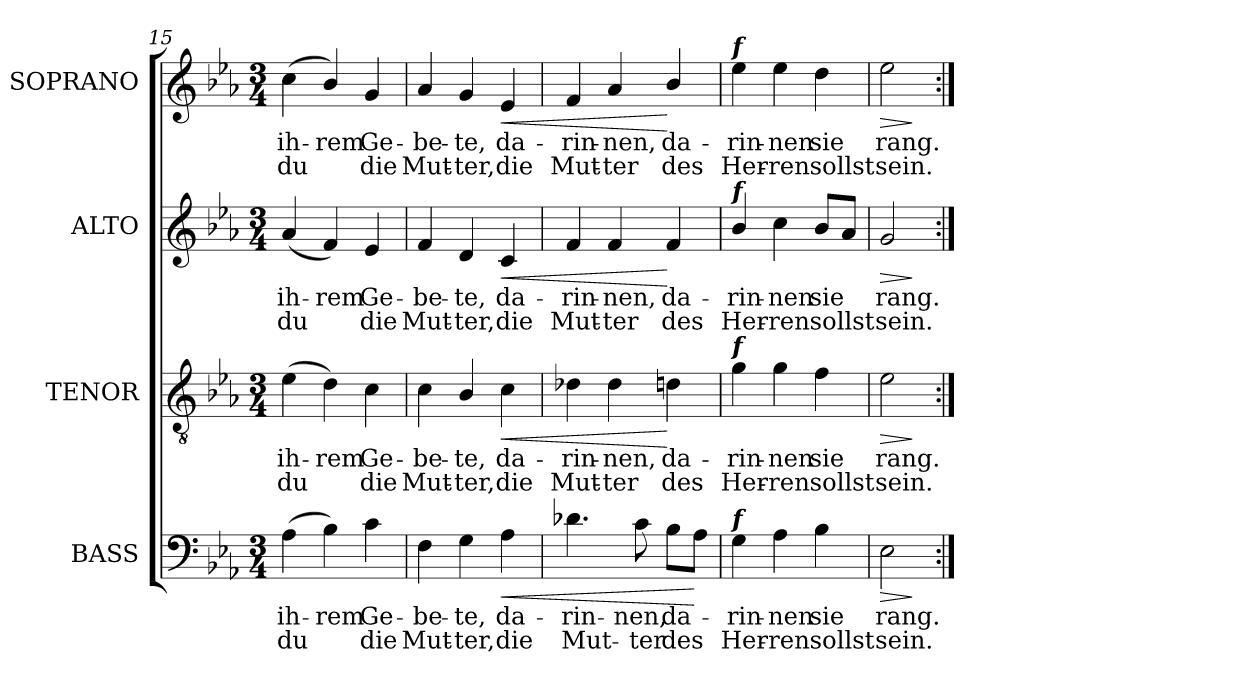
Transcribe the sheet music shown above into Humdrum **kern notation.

**kern	**text	**text	**dynam	**kern	**text	**text	**dynam	**kern	**text	**text	**dynam	**kern	**text	**text	**dynam
*part4	*part4	*part4	*part4	*part3	*part3	*part3	*part3	*part2	*part2	*part2	*part2	*part1	*part1	*part1	*part1
*staff4	*staff4	*staff4	*staff4	*staff3	*staff3	*staff3	*staff3	*staff2	*staff2	*staff2	*staff2	*staff1	*staff1	*staff1	*staff1
*I"BASS	*	*	*	*I"TENOR	*	*	*	*I"ALTO	*	*	*	*I"SOPRANO	*	*	*
*I'B.	*	*	*	*I'T.	*	*	*	*I'A.	*	*	*	*I'S.	*	*	*
*clefF4	*	*	*	*clefGv2	*	*	*	*clefG2	*	*	*	*clefG2	*	*	*
*	*	*	*	*ITrd7c12	*	*	*	*	*	*	*	*	*	*	*
*k[b-e-a-]	*	*	*	*k[b-e-a-]	*	*	*	*k[b-e-a-]	*	*	*	*k[b-e-a-]	*	*	*
*E-:	*	*	*	*E-:	*	*	*	*E-:	*	*	*	*E-:	*	*	*
*M3/4	*	*	*	*M3/4	*	*	*	*M3/4	*	*	*	*M3/4	*	*	*
=15	=15	=15	=15	=15	=15	=15	=15	=15	=15	=15	=15	=15	=15	=15	=15
!	!LO:LY:b:color=#000000	!LO:LY:b:color=#000000	!	!	!	!	!	!	!	!	!	!	!	!	!
!	!	!	!	!	!LO:LY:b:color=#000000	!LO:LY:b:color=#000000	!	!	!	!	!	!	!	!	!
!	!	!	!	!	!	!	!	!	!LO:LY:b:color=#000000	!LO:LY:b:color=#000000	!	!	!	!	!
!	!	!	!	!	!	!	!	!	!	!	!	!	!LO:LY:b:color=#000000	!LO:LY:b:color=#000000	!
(4A-i\	ih-	du	.	(4E-i\	ih-	du	.	(4a-i/	ih-	du	.	(4cci\	ih-	du	.
!	!LO:LY:b:color=#000000	!	!	!	!	!	!	!	!	!	!	!	!	!	!
!	!	!	!	!	!LO:LY:b:color=#000000	!	!	!	!	!	!	!	!	!	!
!	!	!	!	!	!	!	!	!	!LO:LY:b:color=#000000	!	!	!	!	!	!
!	!	!	!	!	!	!	!	!	!	!	!	!	!LO:LY:b:color=#000000	!	!
4B-i\)	-rem	.	.	4Di\)	-rem	.	.	4fi/)	-rem	.	.	4b-i/)	-rem	.	.
!	!LO:LY:b:color=#000000	!LO:LY:b:color=#000000	!	!	!	!	!	!	!	!	!	!	!	!	!
!	!	!	!	!	!LO:LY:b:color=#000000	!LO:LY:b:color=#000000	!	!	!	!	!	!	!	!	!
!	!	!	!	!	!	!	!	!	!LO:LY:b:color=#000000	!LO:LY:b:color=#000000	!	!	!	!	!
!	!	!	!	!	!	!	!	!	!	!	!	!	!LO:LY:b:color=#000000	!LO:LY:b:color=#000000	!
4ci\	Ge-	die	.	4Ci\	Ge-	die	.	4e-i/	Ge-	die	.	4gi/	Ge-	die	.
=16	=16	=16	=16	=16	=16	=16	=16	=16	=16	=16	=16	=16	=16	=16	=16
!	!LO:LY:b:color=#000000	!LO:LY:b:color=#000000	!	!	!	!	!	!	!	!	!	!	!	!	!
!	!	!	!	!	!LO:LY:b:color=#000000	!LO:LY:b:color=#000000	!	!	!	!	!	!	!	!	!
!	!	!	!	!	!	!	!	!	!LO:LY:b:color=#000000	!LO:LY:b:color=#000000	!	!	!	!	!
!	!	!	!	!	!	!	!	!	!	!	!	!	!LO:LY:b:color=#000000	!LO:LY:b:color=#000000	!
4Fi\	-be-	Mut-	.	4Ci\	-be-	Mut-	.	4fi/	-be-	Mut-	.	4a-i/	-be-	Mut-	.
!	!LO:LY:b:color=#000000	!LO:LY:b:color=#000000	!	!	!	!	!	!	!	!	!	!	!	!	!
!	!	!	!	!	!LO:LY:b:color=#000000	!LO:LY:b:color=#000000	!	!	!	!	!	!	!	!	!
!	!	!	!	!	!	!	!	!	!LO:LY:b:color=#000000	!LO:LY:b:color=#000000	!	!	!	!	!
!	!	!	!	!	!	!	!	!	!	!	!	!	!LO:LY:b:color=#000000	!LO:LY:b:color=#000000	!
4Gi\	-te,	-ter,	.	4BB-i/	-te,	-ter,	.	4di/	-te,	-ter,	.	4gi/	-te,	-ter,	.
!	!LO:LY:b:color=#000000	!LO:LY:b:color=#000000	!LO:HP:b	!	!	!	!	!	!	!	!	!	!	!	!
!	!	!	!	!	!LO:LY:b:color=#000000	!LO:LY:b:color=#000000	!LO:HP:b	!	!	!	!	!	!	!	!
!	!	!	!	!	!	!	!	!	!LO:LY:b:color=#000000	!LO:LY:b:color=#000000	!LO:HP:b	!	!	!	!
!	!	!	!	!	!	!	!	!	!	!	!	!	!LO:LY:b:color=#000000	!LO:LY:b:color=#000000	!LO:HP:b
4A-i\	da-	die	<	4Ci\	da-	die	<	4ci/	da-	die	<	4e-i/	da-	die	<
=17	=17	=17	=17	=17	=17	=17	=17	=17	=17	=17	=17	=17	=17	=17	=17
!	!LO:LY:b:color=#000000	!LO:LY:b:color=#000000	!	!	!	!	!	!	!	!	!	!	!	!	!
!	!	!	!	!	!LO:LY:b:color=#000000	!LO:LY:b:color=#000000	!	!	!	!	!	!	!	!	!
!	!	!	!	!	!	!	!	!	!LO:LY:b:color=#000000	!LO:LY:b:color=#000000	!	!	!	!	!
!	!	!	!	!	!	!	!	!	!	!	!	!	!LO:LY:b:color=#000000	!LO:LY:b:color=#000000	!
4.d-Xi\	-rin-	Mut-	.	4D-Xi\	-rin-	Mut-	.	4fi/	-rin-	Mut-	.	4fi/	-rin-	Mut-	.
!	!	!	!	!	!LO:LY:b:color=#000000	!LO:LY:b:color=#000000	!	!	!	!	!	!	!	!	!
!	!	!	!	!	!	!	!	!	!LO:LY:b:color=#000000	!LO:LY:b:color=#000000	!	!	!	!	!
!	!	!	!	!	!	!	!	!	!	!	!	!	!LO:LY:b:color=#000000	!LO:LY:b:color=#000000	!
.	.	.	.	4D-i\	-nen,	-ter	.	4fi/	-nen,	-ter	.	4a-i/	-nen,	-ter	.
!	!LO:LY:b:color=#000000	!LO:LY:b:color=#000000	!	!	!	!	!	!	!	!	!	!	!	!	!
8ci\	-nen,	-ter	.	.	.	.	.	.	.	.	.	.	.	.	.
!	!LO:LY:b:color=#000000	!LO:LY:b:color=#000000	!	!	!	!	!	!	!	!	!	!	!	!	!
!	!	!	!	!	!LO:LY:b:color=#000000	!LO:LY:b:color=#000000	!	!	!	!	!	!	!	!	!
!	!	!	!	!	!	!	!	!	!LO:LY:b:color=#000000	!LO:LY:b:color=#000000	!	!	!	!	!
!	!	!	!	!	!	!	!	!	!	!	!	!	!LO:LY:b:color=#000000	!LO:LY:b:color=#000000	!
8B-i\L	da-	des	.	4Dni\	da-	des	[	4fi/	da-	des	[	4b-i/	da-	des	[
8A-i\J	.	.	[	.	.	.	.	.	.	.	.	.	.	.	.
!!LO:LB:g=z
=18	=18	=18	=18	=18	=18	=18	=18	=18	=18	=18	=18	=18	=18	=18	=18
!	!LO:LY:b:color=#000000	!LO:LY:b:color=#000000	!	!	!	!	!	!	!	!	!	!	!	!	!
!	!	!	!	!	!LO:LY:b:color=#000000	!LO:LY:b:color=#000000	!	!	!	!	!	!	!	!	!
!	!	!	!	!	!	!	!	!	!LO:LY:b:color=#000000	!LO:LY:b:color=#000000	!	!	!	!	!
!	!	!	!	!	!	!	!	!	!	!	!	!LO:TX:a:Bi:t=f	!	!	!
!	!	!	!	!	!	!	!	!LO:TX:a:Bi:t=f	!	!	!	!	!	!	!
!	!	!	!	!LO:TX:a:Bi:t=f	!	!	!	!	!	!	!	!	!	!	!
!LO:TX:a:Bi:t=f	!	!	!	!	!	!	!	!	!	!	!	!	!	!	!
!	!	!	!	!	!	!	!	!	!	!	!	!	!LO:LY:b:color=#000000	!LO:LY:b:color=#000000	!
4Gi\	-rin-	Her-	.	4Gi\	-rin-	Her-	.	4b-i/	-rin-	Her-	.	4ee-i\	-rin-	Her-	.
!	!LO:LY:b:color=#000000	!LO:LY:b:color=#000000	!	!	!	!	!	!	!	!	!	!	!	!	!
!	!	!	!	!	!LO:LY:b:color=#000000	!LO:LY:b:color=#000000	!	!	!	!	!	!	!	!	!
!	!	!	!	!	!	!	!	!	!LO:LY:b:color=#000000	!LO:LY:b:color=#000000	!	!	!	!	!
!	!	!	!	!	!	!	!	!	!	!	!	!	!LO:LY:b:color=#000000	!LO:LY:b:color=#000000	!
4A-i\	-nen	-ren	.	4Gi\	-nen	-ren	.	4cci\	-nen	-ren	.	4ee-i\	-nen	-ren	.
!	!LO:LY:b:color=#000000	!LO:LY:b:color=#000000	!	!	!	!	!	!	!	!	!	!	!	!	!
!	!	!	!	!	!LO:LY:b:color=#000000	!LO:LY:b:color=#000000	!	!	!	!	!	!	!	!	!
!	!	!	!	!	!	!	!	!	!LO:LY:b:color=#000000	!LO:LY:b:color=#000000	!	!	!	!	!
!	!	!	!	!	!	!	!	!	!	!	!	!	!LO:LY:b:color=#000000	!LO:LY:b:color=#000000	!
4B-i\	sie	sollst	.	4Fi\	sie	sollst	.	8b-i/L	sie	sollst	.	4ddi\	sie	sollst	.
.	.	.	.	.	.	.	.	8a-i/J	.	.	.	.	.	.	.
=19	=19	=19	=19	=19	=19	=19	=19	=19	=19	=19	=19	=19	=19	=19	=19
!	!LO:LY:b:color=#000000	!LO:LY:b:color=#000000	!LO:HP:b	!	!	!	!	!	!	!	!	!	!	!	!
!	!	!	!	!	!LO:LY:b:color=#000000	!LO:LY:b:color=#000000	!LO:HP:b	!	!	!	!	!	!	!	!
!	!	!	!	!	!	!	!	!	!LO:LY:b:color=#000000	!LO:LY:b:color=#000000	!LO:HP:b	!	!	!	!
!	!	!	!	!	!	!	!	!	!	!	!	!	!LO:LY:b:color=#000000	!LO:LY:b:color=#000000	!LO:HP:b
2E-i\	rang.	sein.	>	2E-i\	rang.	sein.	>	2gi/	rang.	sein.	>	2ee-i\	rang.	sein.	>
.	.	.	]	.	.	.	]	.	.	.	]	.	.	.	]
=:|!	=:|!	=:|!	=:|!	=:|!	=:|!	=:|!	=:|!	=:|!	=:|!	=:|!	=:|!	=:|!	=:|!	=:|!	=:|!
*-	*-	*-	*-	*-	*-	*-	*-	*-	*-	*-	*-	*-	*-	*-	*-
